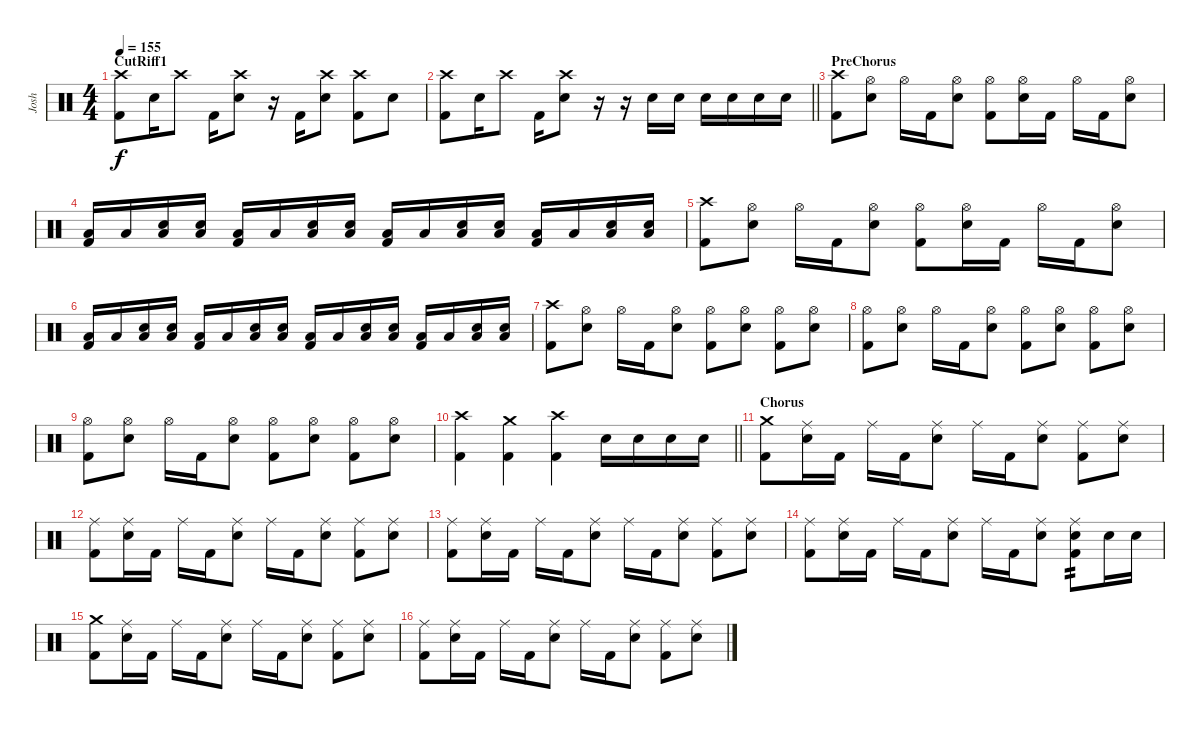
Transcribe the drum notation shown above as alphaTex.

\track ("Josh" "Josh") {instrument percussion}
\staff {score}
\articulation defaults
\ts (4 4)
\section ("" "CutRiff1")
\tempo 155
\clef neutral
\ks c
("Crash high (hit)" "Kick (hit) 2").8{dy f} "Electric Snare (hit)".16 "Crash high (hit)".8 "Kick (hit) 2".16 ("Crash high (hit)" "Electric Snare (hit)").8 r.16 "Kick (hit) 2".16 ("Crash high (hit)" "Electric Snare (hit)").8 ("Crash high (hit)" "Kick (hit) 2").8 "Electric Snare (hit)".8 |
\barLineRight lightlight
("Crash high (hit)" "Kick (hit) 2").8 "Electric Snare (hit)".16 "Crash high (hit)".8 "Kick (hit) 2".16 ("Crash high (hit)" "Electric Snare (hit)").8 r.16 r.16 "Electric Snare (hit)".16 "Electric Snare (hit)".16 "Electric Snare (hit)".16 "Electric Snare (hit)".16 "Electric Snare (hit)".16 "Electric Snare (hit)".16 |
\section ("" "PreChorus")
("Crash high (hit)" "Kick (hit) 2").8 ("Hi-Hat (open)" "Electric Snare (hit)").8 "Hi-Hat (open)".16 "Kick (hit) 2".16 ("Hi-Hat (open)" "Electric Snare (hit)").8 ("Hi-Hat (open)" "Kick (hit) 2").8 ("Hi-Hat (open)" "Electric Snare (hit)").16 "Kick (hit) 2".16 "Hi-Hat (open)".16 "Kick (hit) 2".16 ("Hi-Hat (open)" "Electric Snare (hit)").8 |
("Low Floor Tom (hit)" "Kick (hit) 2").16 "Low Floor Tom (hit)".16 ("Low Floor Tom (hit)" "Electric Snare (hit)").16 ("Low Floor Tom (hit)" "Electric Snare (hit)").16 ("Low Floor Tom (hit)" "Kick (hit) 2").16 "Low Floor Tom (hit)".16 ("Low Floor Tom (hit)" "Electric Snare (hit)").16 ("Low Floor Tom (hit)" "Electric Snare (hit)").16 ("Low Floor Tom (hit)" "Kick (hit) 2").16 "Low Floor Tom (hit)".16 ("Low Floor Tom (hit)" "Electric Snare (hit)").16 ("Low Floor Tom (hit)" "Electric Snare (hit)").16 ("Low Floor Tom (hit)" "Kick (hit) 2").16 "Low Floor Tom (hit)".16 ("Low Floor Tom (hit)" "Electric Snare (hit)").16 ("Low Floor Tom (hit)" "Electric Snare (hit)").16 |
("Crash high (hit)" "Kick (hit) 2").8 ("Hi-Hat (open)" "Electric Snare (hit)").8 "Hi-Hat (open)".16 "Kick (hit) 2".16 ("Hi-Hat (open)" "Electric Snare (hit)").8 ("Hi-Hat (open)" "Kick (hit) 2").8 ("Hi-Hat (open)" "Electric Snare (hit)").16 "Kick (hit) 2".16 "Hi-Hat (open)".16 "Kick (hit) 2".16 ("Hi-Hat (open)" "Electric Snare (hit)").8 |
("Low Floor Tom (hit)" "Kick (hit) 2").16 "Low Floor Tom (hit)".16 ("Low Floor Tom (hit)" "Electric Snare (hit)").16 ("Low Floor Tom (hit)" "Electric Snare (hit)").16 ("Low Floor Tom (hit)" "Kick (hit) 2").16 "Low Floor Tom (hit)".16 ("Low Floor Tom (hit)" "Electric Snare (hit)").16 ("Low Floor Tom (hit)" "Electric Snare (hit)").16 ("Low Floor Tom (hit)" "Kick (hit) 2").16 "Low Floor Tom (hit)".16 ("Low Floor Tom (hit)" "Electric Snare (hit)").16 ("Low Floor Tom (hit)" "Electric Snare (hit)").16 ("Low Floor Tom (hit)" "Kick (hit) 2").16 "Low Floor Tom (hit)".16 ("Low Floor Tom (hit)" "Electric Snare (hit)").16 ("Low Floor Tom (hit)" "Electric Snare (hit)").16 |
("Crash high (hit)" "Kick (hit) 2").8 ("Hi-Hat (open)" "Electric Snare (hit)").8 "Hi-Hat (open)".16 "Kick (hit) 2".16 ("Hi-Hat (open)" "Electric Snare (hit)").8 ("Hi-Hat (open)" "Kick (hit) 2").8 ("Hi-Hat (open)" "Electric Snare (hit)").8 ("Hi-Hat (open)" "Kick (hit) 2").8 ("Hi-Hat (open)" "Electric Snare (hit)").8 |
("Hi-Hat (open)" "Kick (hit) 2").8 ("Hi-Hat (open)" "Electric Snare (hit)").8 "Hi-Hat (open)".16 "Kick (hit) 2".16 ("Hi-Hat (open)" "Electric Snare (hit)").8 ("Hi-Hat (open)" "Kick (hit) 2").8 ("Hi-Hat (open)" "Electric Snare (hit)").8 ("Hi-Hat (open)" "Kick (hit) 2").8 ("Hi-Hat (open)" "Electric Snare (hit)").8 |
("Hi-Hat (open)" "Kick (hit) 2").8 ("Hi-Hat (open)" "Electric Snare (hit)").8 "Hi-Hat (open)".16 "Kick (hit) 2".16 ("Hi-Hat (open)" "Electric Snare (hit)").8 ("Hi-Hat (open)" "Kick (hit) 2").8 ("Hi-Hat (open)" "Electric Snare (hit)").8 ("Hi-Hat (open)" "Kick (hit) 2").8 ("Hi-Hat (open)" "Electric Snare (hit)").8 |
\barLineRight lightlight
("Crash high (hit)" "Kick (hit) 2").4 ("Crash medium (hit)" "Kick (hit) 2").4 ("Crash high (hit)" "Kick (hit) 2").4 "Electric Snare (hit)".16 "Electric Snare (hit)".16 "Electric Snare (hit)".16 "Electric Snare (hit)".16 |
\section ("" "Chorus")
("Crash medium (hit)" "Kick (hit) 2").8 ("Ride (middle)" "Electric Snare (hit)").16 "Kick (hit) 2".16 "Ride (middle)".16 "Kick (hit) 2".16 ("Ride (middle)" "Electric Snare (hit)").8 "Ride (middle)".16 "Kick (hit) 2".16 ("Ride (middle)" "Electric Snare (hit)").8 ("Ride (middle)" "Kick (hit) 2").8 ("Ride (middle)" "Electric Snare (hit)").8 |
("Ride (middle)" "Kick (hit) 2").8 ("Ride (middle)" "Electric Snare (hit)").16 "Kick (hit) 2".16 "Ride (middle)".16 "Kick (hit) 2".16 ("Ride (middle)" "Electric Snare (hit)").8 "Ride (middle)".16 "Kick (hit) 2".16 ("Ride (middle)" "Electric Snare (hit)").8 ("Ride (middle)" "Kick (hit) 2").8 ("Ride (middle)" "Electric Snare (hit)").8 |
("Ride (middle)" "Kick (hit) 2").8 ("Ride (middle)" "Electric Snare (hit)").16 "Kick (hit) 2".16 "Ride (middle)".16 "Kick (hit) 2".16 ("Ride (middle)" "Electric Snare (hit)").8 "Ride (middle)".16 "Kick (hit) 2".16 ("Ride (middle)" "Electric Snare (hit)").8 ("Ride (middle)" "Kick (hit) 2").8 ("Ride (middle)" "Electric Snare (hit)").8 |
("Ride (middle)" "Kick (hit) 2").8 ("Ride (middle)" "Electric Snare (hit)").16 "Kick (hit) 2".16 "Ride (middle)".16 "Kick (hit) 2".16 ("Ride (middle)" "Electric Snare (hit)").8 "Ride (middle)".16 "Kick (hit) 2".16 ("Ride (middle)" "Electric Snare (hit)").8 ("Ride (middle)" "Electric Snare (hit)" "Kick (hit) 2").8{tp 2} "Electric Snare (hit)".16 "Electric Snare (hit)".16 |
("Crash medium (hit)" "Kick (hit) 2").8 ("Ride (middle)" "Electric Snare (hit)").16 "Kick (hit) 2".16 "Ride (middle)".16 "Kick (hit) 2".16 ("Ride (middle)" "Electric Snare (hit)").8 "Ride (middle)".16 "Kick (hit) 2".16 ("Ride (middle)" "Electric Snare (hit)").8 ("Ride (middle)" "Kick (hit) 2").8 ("Ride (middle)" "Electric Snare (hit)").8 |
("Ride (middle)" "Kick (hit) 2").8 ("Ride (middle)" "Electric Snare (hit)").16 "Kick (hit) 2".16 "Ride (middle)".16 "Kick (hit) 2".16 ("Ride (middle)" "Electric Snare (hit)").8 "Ride (middle)".16 "Kick (hit) 2".16 ("Ride (middle)" "Electric Snare (hit)").8 ("Ride (middle)" "Kick (hit) 2").8 ("Ride (middle)" "Electric Snare (hit)").8
